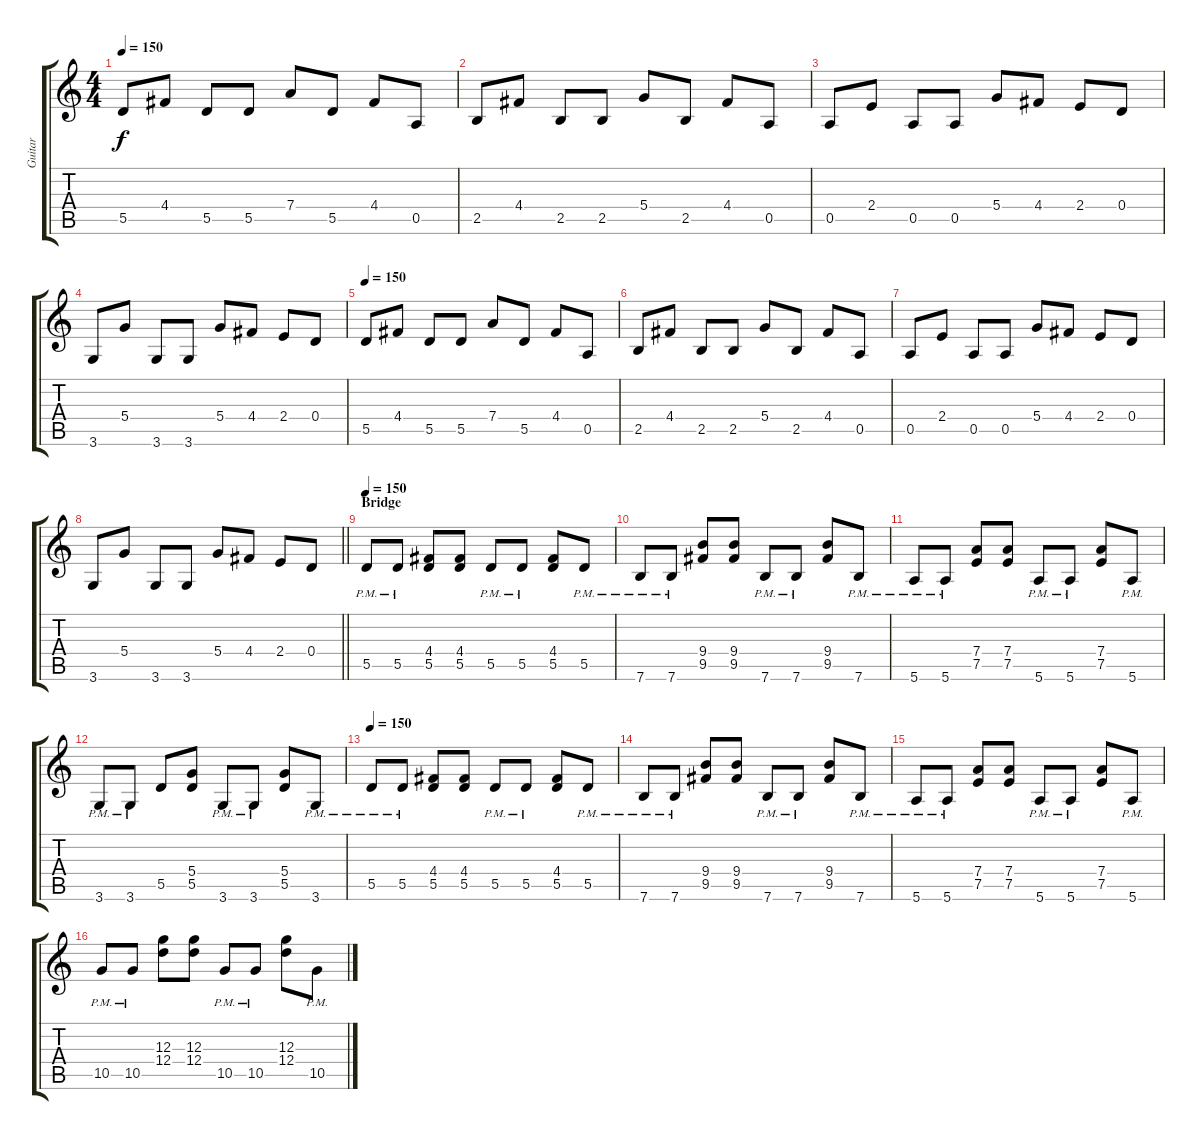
\track ("Guitar" "Guitar") {instrument overdrivenguitar}
\staff {score tabs}
\tuning (E4 B3 G3 D3 A2 E2) {hide}
\ts (4 4)
\tempo 150
\clef g2
\ks c
5.5.8{dy f} 4.4.8 5.5.8 5.5.8 7.4.8 5.5.8 4.4.8 0.5.8 |
2.5.8 4.4.8 2.5.8 2.5.8 5.4.8 2.5.8 4.4.8 0.5.8 |
0.5.8 2.4.8 0.5.8 0.5.8 5.4.8 4.4.8 2.4.8 0.4.8 |
3.6.8 5.4.8 3.6.8 3.6.8 5.4.8 4.4.8 2.4.8 0.4.8 |
\tempo 150
5.5.8 4.4.8 5.5.8 5.5.8 7.4.8 5.5.8 4.4.8 0.5.8 |
2.5.8 4.4.8 2.5.8 2.5.8 5.4.8 2.5.8 4.4.8 0.5.8 |
0.5.8 2.4.8 0.5.8 0.5.8 5.4.8 4.4.8 2.4.8 0.4.8 |
\barLineRight lightlight
3.6.8 5.4.8 3.6.8 3.6.8 5.4.8 4.4.8 2.4.8 0.4.8 |
\section ("" "Bridge")
\tempo 150
5.5{pm}.8 5.5{pm}.8 (4.4 5.5).8 (4.4 5.5).8 5.5{pm}.8 5.5{pm}.8 (4.4 5.5).8 5.5{pm}.8 |
7.6{pm}.8 7.6{pm}.8 (9.4 9.5).8 (9.4 9.5).8 7.6{pm}.8 7.6{pm}.8 (9.4 9.5).8 7.6{pm}.8 |
5.6{pm}.8 5.6{pm}.8 (7.4 7.5).8 (7.4 7.5).8 5.6{pm}.8 5.6{pm}.8 (7.4 7.5).8 5.6{pm}.8 |
3.6{pm}.8 3.6{pm}.8 5.5.8 (5.4 5.5).8 3.6{pm}.8 3.6{pm}.8 (5.4 5.5).8 3.6{pm}.8 |
\tempo 150
5.5{pm}.8 5.5{pm}.8 (4.4 5.5).8 (4.4 5.5).8 5.5{pm}.8 5.5{pm}.8 (4.4 5.5).8 5.5{pm}.8 |
7.6{pm}.8 7.6{pm}.8 (9.4 9.5).8 (9.4 9.5).8 7.6{pm}.8 7.6{pm}.8 (9.4 9.5).8 7.6{pm}.8 |
5.6{pm}.8 5.6{pm}.8 (7.4 7.5).8 (7.4 7.5).8 5.6{pm}.8 5.6{pm}.8 (7.4 7.5).8 5.6{pm}.8 |
10.5{pm}.8 10.5{pm}.8 (12.3 12.4).8 (12.3 12.4).8 10.5{pm}.8 10.5{pm}.8 (12.3 12.4).8 10.5{pm}.8
